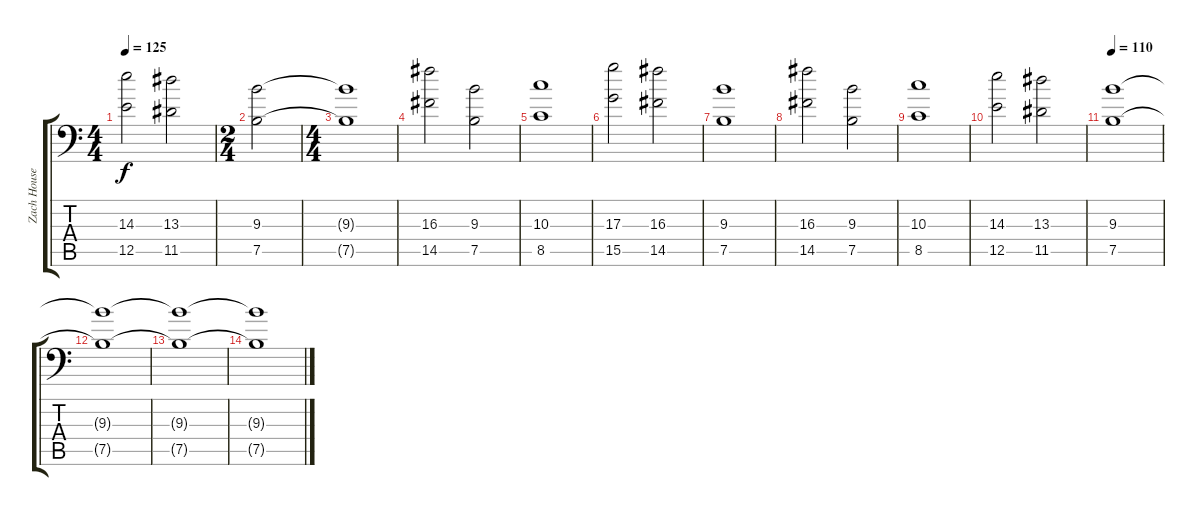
\track ("Zach Householder" "Zach House") {instrument distortionguitar}
\staff {score tabs}
\tuning (B3 Gb3 D3 A2 E2 A1) {hide}
\ts (4 4)
\tempo 125
\clef f4
\ks c
(14.3 12.5).2{dy f} (13.3 11.5).2 |
\ts (2 4)
(9.3 7.5).2 |
\ts (4 4)
(9.3{t} 7.5{t}).1 |
(16.3 14.5).2 (9.3 7.5).2 |
(10.3 8.5).1 |
(17.3 15.5).2 (16.3 14.5).2 |
(9.3 7.5).1 |
(16.3 14.5).2 (9.3 7.5).2 |
(10.3 8.5).1 |
(14.3 12.5).2 (13.3 11.5).2 |
\tempo 110
(9.3 7.5).1 |
(9.3{t} 7.5{t}).1 |
(9.3{t} 7.5{t}).1 |
(9.3{t} 7.5{t}).1
